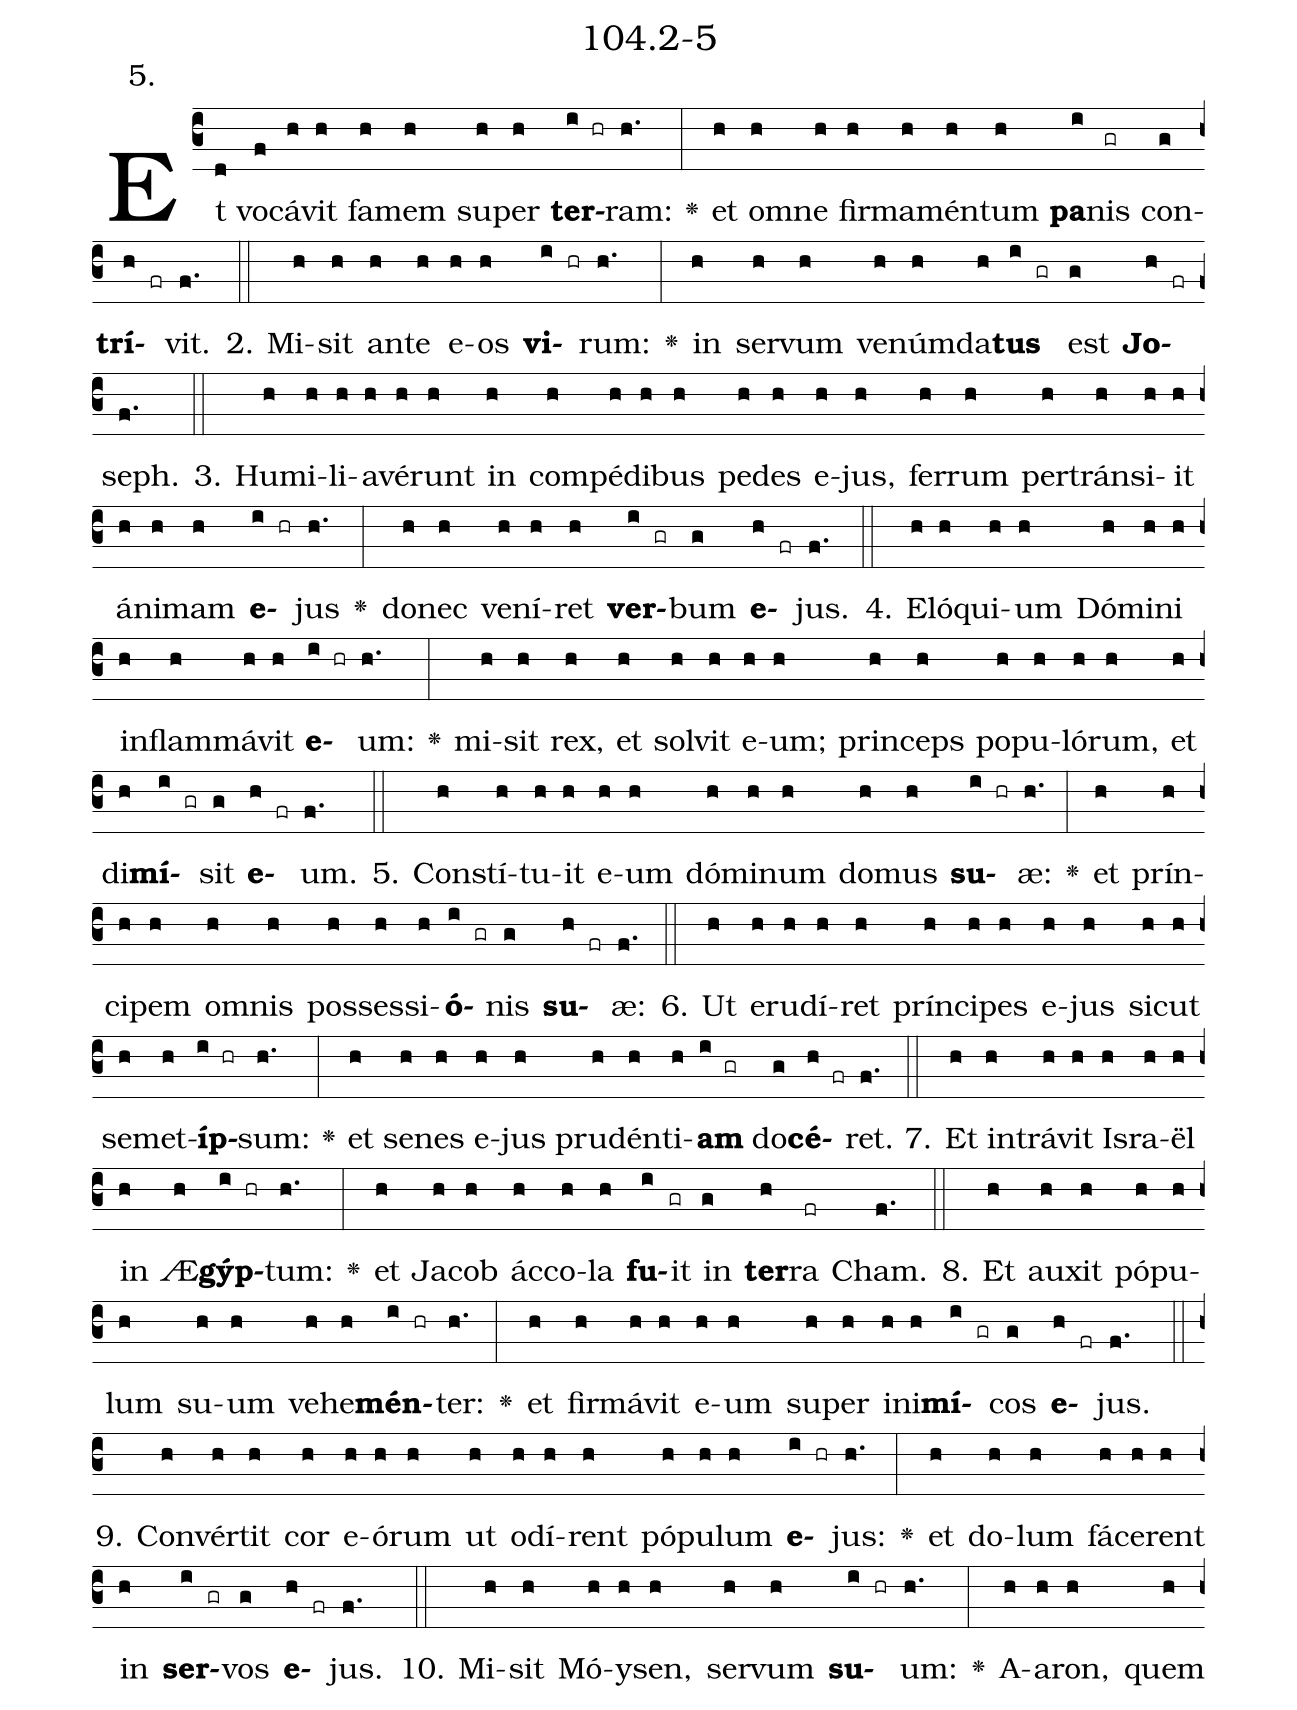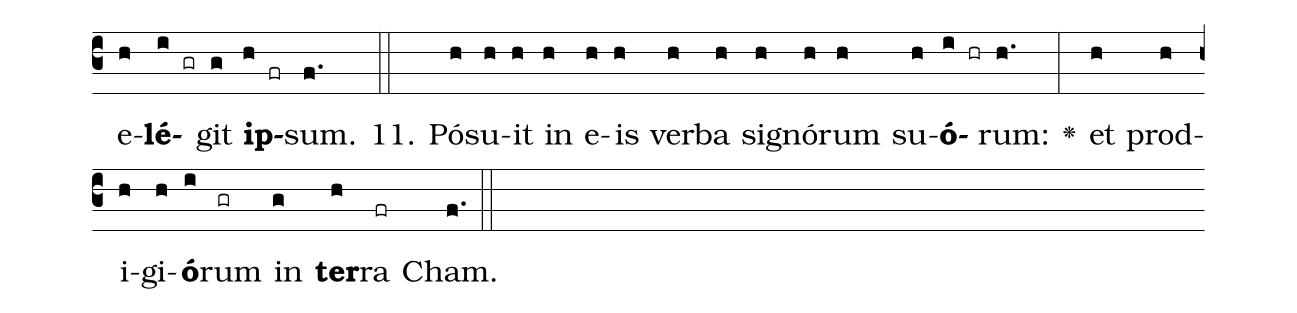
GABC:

name: 104.2-5;
annotation: 5.;
%%
(c3)Et(d) vo(f)cá(h)vit(h) fa(h)mem(h) su(h)per(h) <b>ter</b>(i hr)ram:(h.) <v>\greheightstar</v>(:) et(h) om(h)ne(h) fir(h)ma(h)mén(h)tum(h) <b>pa</b>(i)nis(gr) con(g)<b>trí</b>(h fr)vit.(f.) (::)
2. Mi(h)sit(h) an(h)te(h) e(h)os(h) <b>vi</b>(i hr)rum:(h.) <v>\greheightstar</v>(:) in(h) ser(h)vum(h) ve(h)núm(h)da(h)<b>tus</b>(i gr) est(g) <b>Jo</b>(h fr)seph.(f.) (::)
3. Hu(h)mi(h)li(h)a(h)vé(h)runt(h) in(h) com(h)pé(h)di(h)bus(h) pe(h)des(h) e(h)jus,(h) fer(h)rum(h) per(h)tráns(h)i(h)it(h) á(h)ni(h)mam(h) <b>e</b>(i hr)jus(h.) <v>\greheightstar</v>(:) do(h)nec(h) ve(h)ní(h)ret(h) <b>ver</b>(i gr)bum(g) <b>e</b>(h fr)jus.(f.) (::)
4. E(h)ló(h)qui(h)um(h) Dó(h)mi(h)ni(h) in(h)flam(h)má(h)vit(h) <b>e</b>(i hr)um:(h.) <v>\greheightstar</v>(:) mi(h)sit(h) rex,(h) et(h) sol(h)vit(h) e(h)um;(h) prin(h)ceps(h) po(h)pu(h)ló(h)rum,(h) et(h) di(h)<b>mí</b>(i gr)sit(g) <b>e</b>(h fr)um.(f.) (::)
5. Con(h)stí(h)tu(h)it(h) e(h)um(h) dó(h)mi(h)num(h) do(h)mus(h) <b>su</b>(i hr)æ:(h.) <v>\greheightstar</v>(:) et(h) prín(h)ci(h)pem(h) om(h)nis(h) pos(h)ses(h)si(h)<b>ó</b>(i gr)nis(g) <b>su</b>(h fr)æ:(f.) (::)
6. Ut(h) e(h)ru(h)dí(h)ret(h) prín(h)ci(h)pes(h) e(h)jus(h) sic(h)ut(h) se(h)met(h)<b>íp</b>(i hr)sum:(h.) <v>\greheightstar</v>(:) et(h) se(h)nes(h) e(h)jus(h) pru(h)dén(h)ti(h)<b>am</b>(i gr) do(g)<b>cé</b>(h fr)ret.(f.) (::)
7. Et(h) in(h)trá(h)vit(h) Is(h)ra(h)ël(h) in(h) Æ(h)<b>gýp</b>(i hr)tum:(h.) <v>\greheightstar</v>(:) et(h) Ja(h)cob(h) ác(h)co(h)la(h) <b>fu</b>(i)it(gr) in(g) <b>ter</b>(h)ra(fr) Cham.(f.) (::)
8. Et(h) au(h)xit(h) pó(h)pu(h)lum(h) su(h)um(h) ve(h)he(h)<b>mén</b>(i hr)ter:(h.) <v>\greheightstar</v>(:) et(h) fir(h)má(h)vit(h) e(h)um(h) su(h)per(h) in(h)i(h)<b>mí</b>(i gr)cos(g) <b>e</b>(h fr)jus.(f.) (::)
9. Con(h)vér(h)tit(h) cor(h) e(h)ó(h)rum(h) ut(h) o(h)dí(h)rent(h) pó(h)pu(h)lum(h) <b>e</b>(i hr)jus:(h.) <v>\greheightstar</v>(:) et(h) do(h)lum(h) fá(h)ce(h)rent(h) in(h) <b>ser</b>(i gr)vos(g) <b>e</b>(h fr)jus.(f.) (::)
10. Mi(h)sit(h) Mó(h)y(h)sen,(h) ser(h)vum(h) <b>su</b>(i hr)um:(h.) <v>\greheightstar</v>(:) A(h)a(h)ron,(h) quem(h) e(h)<b>lé</b>(i gr)git(g) <b>ip</b>(h fr)sum.(f.) (::)
11. Pó(h)su(h)it(h) in(h) e(h)is(h) ver(h)ba(h) si(h)gnó(h)rum(h) su(h)<b>ó</b>(i hr)rum:(h.) <v>\greheightstar</v>(:) et(h) prod(h)i(h)gi(h)<b>ó</b>(i)rum(gr) in(g) <b>ter</b>(h)ra(fr) Cham.(f.) (::)
